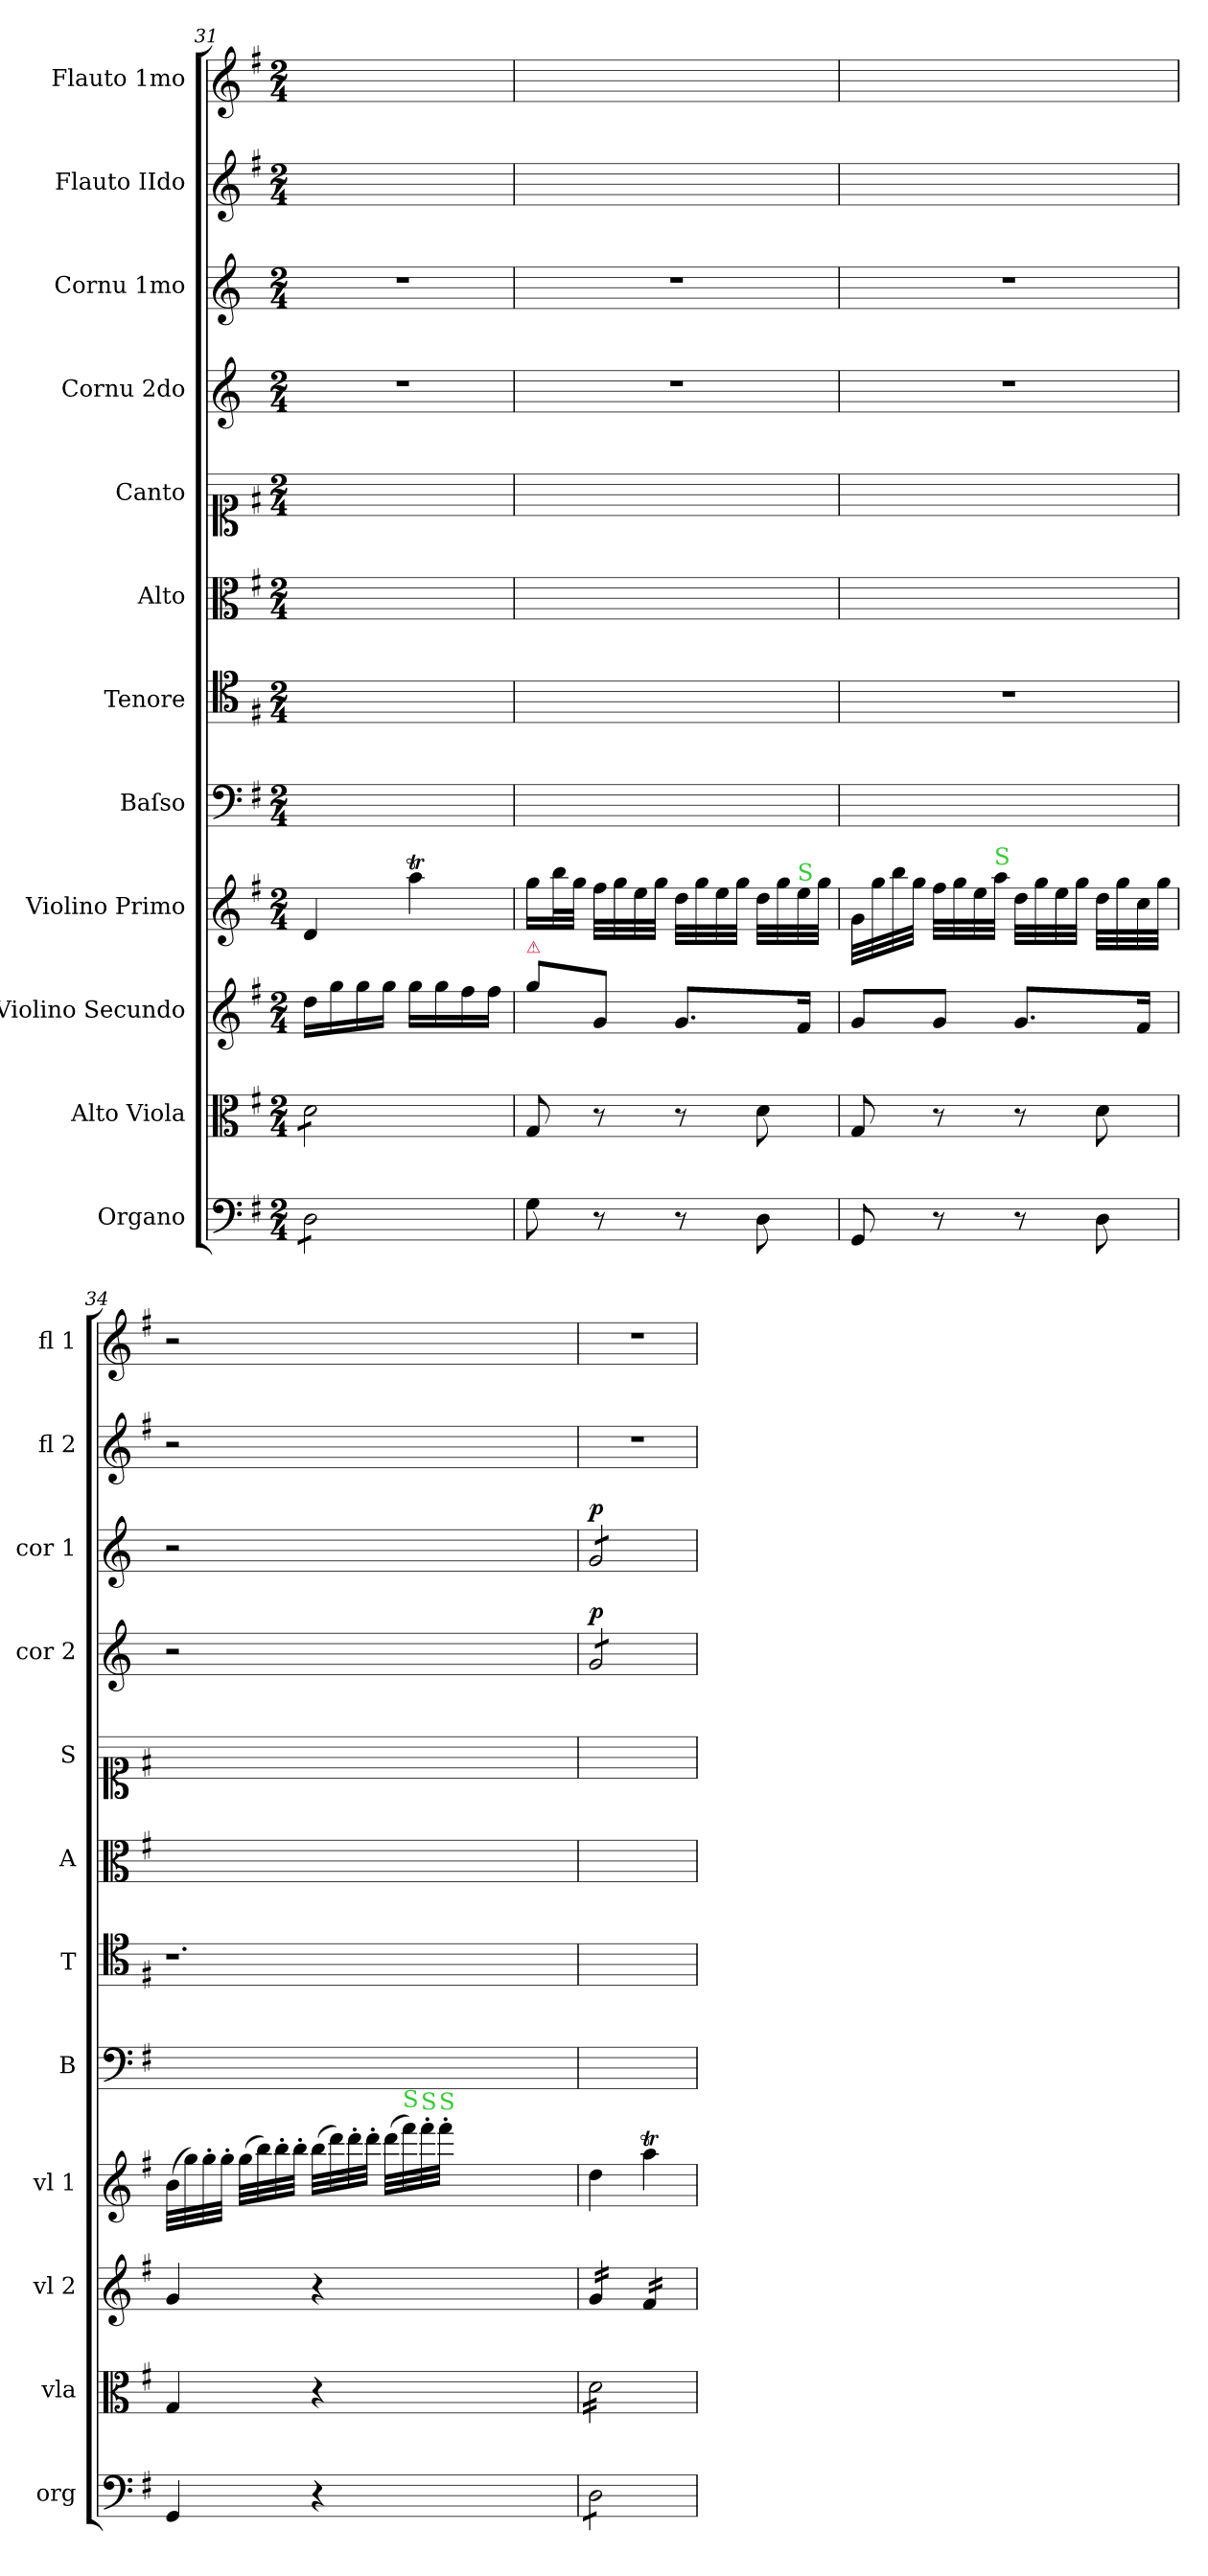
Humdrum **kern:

**kern	**kern	**kern	**kern	**kern	**kern	**kern	**kern	**kern	**dynam	**kern	**dynam	**kern	**kern
*part12	*part11	*part10	*part9	*part8	*part7	*part6	*part5	*part4	*part4	*part3	*part3	*part2	*part1
*staff12	*staff11	*staff10	*staff9	*staff8	*staff7	*staff6	*staff5	*staff4	*staff4	*staff3	*staff3	*staff2	*staff1
*I"Organo	*I"Alto Viola	*I"Violino Secundo	*I"Violino Primo	*I"Baſso	*I"Tenore	*I"Alto	*I"Canto	*I"Cornu 2do	*	*I"Cornu 1mo	*	*I"Flauto IIdo	*I"Flauto 1mo
*I'org	*I'vla	*I'vl 2	*I'vl 1	*I'B	*I'T	*I'A	*I'S	*I'cor 2	*	*I'cor 1	*	*I'fl 2	*I'fl 1
*clefF4	*clefC3	*clefG2	*clefG2	*clefF4	*clefC4	*clefC3	*clefC1	*clefG2	*	*clefG2	*	*clefG2	*clefG2
*	*	*	*	*	*	*	*	*ITrd3c5	*	*ITrd3c5	*	*	*
*k[f#]	*k[f#]	*k[f#]	*k[f#]	*k[f#]	*k[f#]	*k[f#]	*k[f#]	*k[f#]	*	*k[f#]	*	*k[f#]	*k[f#]
*G:	*G:	*G:	*G:	*G:	*G:	*G:	*G:	*G:	*	*G:	*	*G:	*G:
*M2/4	*M2/4	*M2/4	*M2/4	*M2/4	*M2/4	*M2/4	*M2/4	*M2/4	*	*M2/4	*	*M2/4	*M2/4
=31	=31	=31	=31	=31	=31	=31	=31	=31	=31	=31	=31	=31	=31
*tremolo	*	*	*	*	*	*	*	*	*	*	*	*	*
*	*tremolo	*	*	*	*	*	*	*	*	*	*	*	*
8D\L	8d\L	16dd\LL	4d/	2ryy	2ryy	2ryy	2ryy	2r	.	2r	.	2ryy	2ryy
.	.	16gg\	.	.	.	.	.	.	.	.	.	.	.
8D\	8d\	16gg\	.	.	.	.	.	.	.	.	.	.	.
.	.	16gg\JJ	.	.	.	.	.	.	.	.	.	.	.
8D\	8d\	16gg\LL	4aaT\	.	.	.	.	.	.	.	.	.	.
.	.	16gg\	.	.	.	.	.	.	.	.	.	.	.
8D\J	8d\J	16ff#\	.	.	.	.	.	.	.	.	.	.	.
*	*Xtremolo	*	*	*	*	*	*	*	*	*	*	*	*
*Xtremolo	*	*	*	*	*	*	*	*	*	*	*	*	*
.	.	16ff#\JJ	.	.	.	.	.	.	.	.	.	.	.
=32	=32	=32	=32	=32	=32	=32	=32	=32	=32	=32	=32	=32	=32
!	!	!LO:TX:a:color=crimson:t=⚠	!	!	!	!	!	!	!	!	!	!	!
8G\	8G/	8gg\L	16gg\LL	2ryy	2ryy	2ryy	2ryy	2r	.	2r	.	2ryy	2ryy
.	.	.	32bb\L	.	.	.	.	.	.	.	.	.	.
.	.	.	32gg\JJJ	.	.	.	.	.	.	.	.	.	.
8r	8r	8g/J	32ff#\LLL	.	.	.	.	.	.	.	.	.	.
.	.	.	32gg\	.	.	.	.	.	.	.	.	.	.
.	.	.	32ee\	.	.	.	.	.	.	.	.	.	.
.	.	.	32gg\JJJ	.	.	.	.	.	.	.	.	.	.
8r	8r	8.g/L	32dd\LLL	.	.	.	.	.	.	.	.	.	.
.	.	.	32gg\	.	.	.	.	.	.	.	.	.	.
.	.	.	32ee\	.	.	.	.	.	.	.	.	.	.
.	.	.	32gg\JJJ	.	.	.	.	.	.	.	.	.	.
8D\	8d\	.	32dd\LLL	.	.	.	.	.	.	.	.	.	.
.	.	.	32gg\	.	.	.	.	.	.	.	.	.	.
!	!	!	!LO:TX:a:color=limegreen:t=S	!	!	!	!	!	!	!	!	!	!
.	.	16f#/Jk	32ee\	.	.	.	.	.	.	.	.	.	.
.	.	.	32gg\JJJ	.	.	.	.	.	.	.	.	.	.
=33	=33	=33	=33	=33	=33	=33	=33	=33	=33	=33	=33	=33	=33
8GG/	8G/	8g/L	32g\LLL	2ryy	2r	2ryy	2ryy	2r	.	2r	.	2ryy	2ryy
.	.	.	32gg\	.	.	.	.	.	.	.	.	.	.
.	.	.	32bb\	.	.	.	.	.	.	.	.	.	.
.	.	.	32gg\JJJ	.	.	.	.	.	.	.	.	.	.
8r	8r	8g/J	32ff#\LLL	.	.	.	.	.	.	.	.	.	.
.	.	.	32gg\	.	.	.	.	.	.	.	.	.	.
.	.	.	32ee\	.	.	.	.	.	.	.	.	.	.
!	!	!	!LO:TX:a:color=limegreen:t=S	!	!	!	!	!	!	!	!	!	!
.	.	.	32aa\JJJ	.	.	.	.	.	.	.	.	.	.
8r	8r	8.g/L	32dd\LLL	.	.	.	.	.	.	.	.	.	.
.	.	.	32gg\	.	.	.	.	.	.	.	.	.	.
.	.	.	32ee\	.	.	.	.	.	.	.	.	.	.
.	.	.	32gg\JJJ	.	.	.	.	.	.	.	.	.	.
8D\	8d\	.	32dd\LLL	.	.	.	.	.	.	.	.	.	.
.	.	.	32gg\	.	.	.	.	.	.	.	.	.	.
.	.	16f#/Jk	32cc\	.	.	.	.	.	.	.	.	.	.
.	.	.	32gg\JJJ	.	.	.	.	.	.	.	.	.	.
=34	=34	=34	=34	=34	=34	=34	=34	=34	=34	=34	=34	=34	=34
4GG/	4G/	4g/	(>32b\LLL	2ryy	1.r	2ryy	2ryy	2r	.	2r	.	2r	2r
.	.	.	32gg\)	.	.	.	.	.	.	.	.	.	.
.	.	.	32gg'\	.	.	.	.	.	.	.	.	.	.
.	.	.	32gg'\JJJ	.	.	.	.	.	.	.	.	.	.
.	.	.	(>32gg\LLL	.	.	.	.	.	.	.	.	.	.
.	.	.	32bb\)	.	.	.	.	.	.	.	.	.	.
.	.	.	32bb'\	.	.	.	.	.	.	.	.	.	.
.	.	.	32bb'\JJJ	.	.	.	.	.	.	.	.	.	.
4r	4r	4r	(>32bb\LLL	.	.	.	.	.	.	.	.	.	.
.	.	.	32ddd\)	.	.	.	.	.	.	.	.	.	.
.	.	.	32ddd'\	.	.	.	.	.	.	.	.	.	.
.	.	.	32ddd'\JJJ	.	.	.	.	.	.	.	.	.	.
.	.	.	(>32ddd\LLL	.	.	.	.	.	.	.	.	.	.
!	!	!	!LO:TX:a:color=limegreen:t=S	!	!	!	!	!	!	!	!	!	!
.	.	.	32fff#\)	.	.	.	.	.	.	.	.	.	.
!	!	!	!LO:TX:a:color=limegreen:t=S	!	!	!	!	!	!	!	!	!	!
.	.	.	32fff#'\	.	.	.	.	.	.	.	.	.	.
!	!	!	!LO:TX:a:color=limegreen:t=S	!	!	!	!	!	!	!	!	!	!
.	.	.	32fff#'\JJJ	.	.	.	.	.	.	.	.	.	.
1ryy	1ryy	1ryy	1ryy	1ryy	.	1ryy	1ryy	1ryy	.	1ryy	.	1ryy	1ryy
=35	=35	=35	=35	=35	=35	=35	=35	=35	=35	=35	=35	=35	=35
!	!	!	!	!	!	!	!	!	!LO:DY:a	!	!LO:DY:a	!	!
*tremolo	*	*	*	*	*	*	*	*	*	*	*	*	*
*	*tremolo	*	*	*	*	*	*	*	*	*	*	*	*
*	*	*tremolo	*	*	*	*	*	*	*	*	*	*	*
*	*	*	*	*	*	*	*	*tremolo	*	*	*	*	*
*	*	*	*	*	*	*	*	*	*	*tremolo	*	*	*
8D\L	16d\LL	16g/LL	4dd\	2ryy	2ryy	2ryy	2ryy	8d/L	p	8d/L	p	2r	2r
.	16d\	16g/	.	.	.	.	.	.	.	.	.	.	.
8D\	16d\	16g/	.	.	.	.	.	8d/	.	8d/	.	.	.
.	16d\	16g/JJ	.	.	.	.	.	.	.	.	.	.	.
8D\	16d\	16f#/LL	4aaT\	.	.	.	.	8d/	.	8d/	.	.	.
.	16d\	16f#/	.	.	.	.	.	.	.	.	.	.	.
8D\J	16d\	16f#/	.	.	.	.	.	8d/J	.	8d/J	.	.	.
*	*	*	*	*	*	*	*	*	*	*Xtremolo	*	*	*
*	*	*	*	*	*	*	*	*Xtremolo	*	*	*	*	*
*Xtremolo	*	*	*	*	*	*	*	*	*	*	*	*	*
.	16d\JJ	16f#/JJ	.	.	.	.	.	.	.	.	.	.	.
*	*	*Xtremolo	*	*	*	*	*	*	*	*	*	*	*
*	*Xtremolo	*	*	*	*	*	*	*	*	*	*	*	*
=	=	=	=	=	=	=	=	=	=	=	=	=	=
*-	*-	*-	*-	*-	*-	*-	*-	*-	*-	*-	*-	*-	*-
